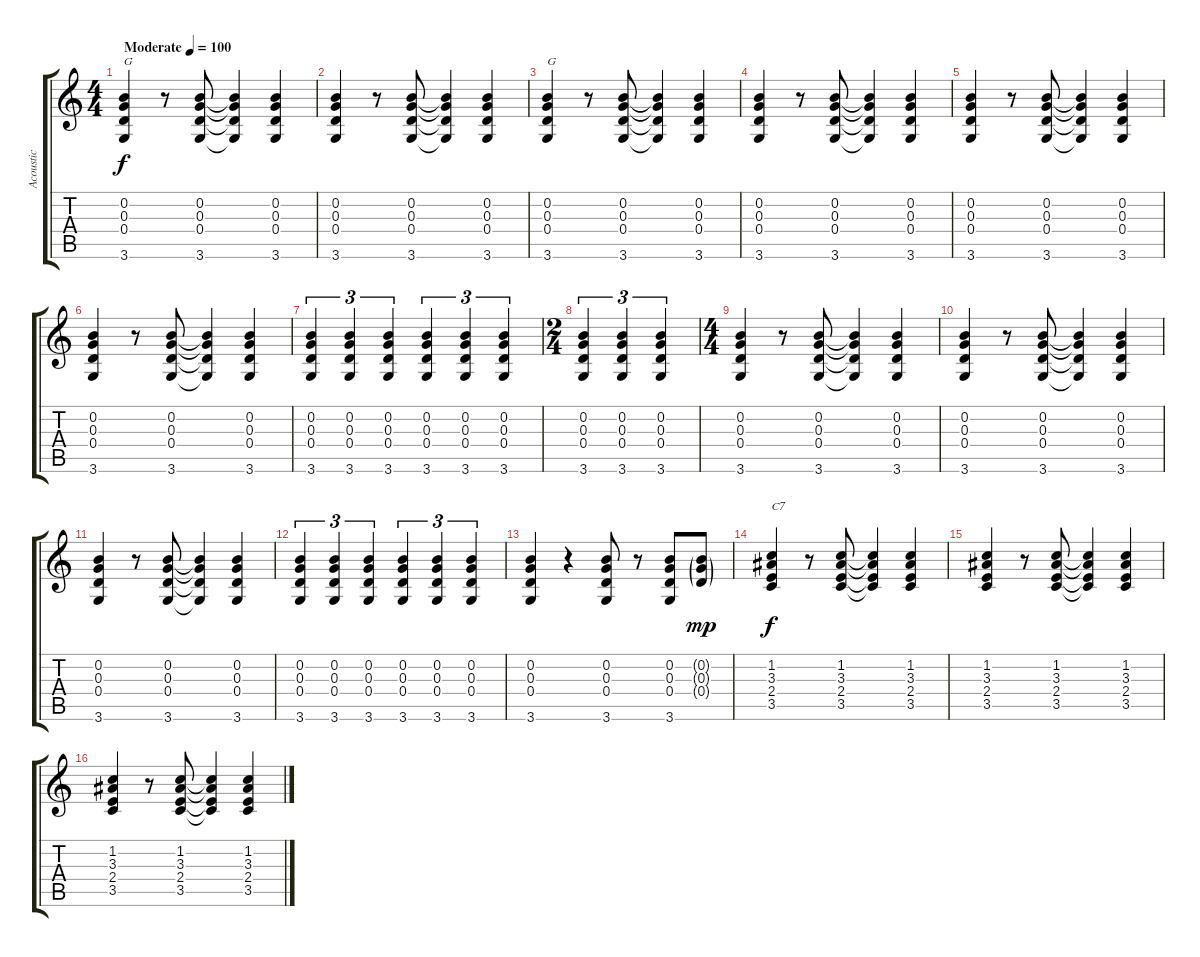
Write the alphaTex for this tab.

\track ("Acoustic" "Acoustic") {instrument acousticguitarsteel}
\staff {score tabs}
\tuning (E4 B3 G3 D3 A2 E2) {hide}
\ts (4 4)
\tempo (100 "Moderate")
\clef g2
\ks c
(0.2 0.3 0.4 3.6).4{txt "G" dy f instrument acousticguitarsteel} r.8 (0.2 0.3 0.4 3.6).8 (0.2{t} 0.3{t} 0.4{t} 3.6{t}).4 (0.2 0.3 0.4 3.6).4 |
(0.2 0.3 0.4 3.6).4 r.8 (0.2 0.3 0.4 3.6).8 (0.2{t} 0.3{t} 0.4{t} 3.6{t}).4 (0.2 0.3 0.4 3.6).4 |
(0.2 0.3 0.4 3.6).4{txt "G"} r.8 (0.2 0.3 0.4 3.6).8 (0.2{t} 0.3{t} 0.4{t} 3.6{t}).4 (0.2 0.3 0.4 3.6).4 |
(0.2 0.3 0.4 3.6).4 r.8 (0.2 0.3 0.4 3.6).8 (0.2{t} 0.3{t} 0.4{t} 3.6{t}).4 (0.2 0.3 0.4 3.6).4 |
(0.2 0.3 0.4 3.6).4 r.8 (0.2 0.3 0.4 3.6).8 (0.2{t} 0.3{t} 0.4{t} 3.6{t}).4 (0.2 0.3 0.4 3.6).4 |
(0.2 0.3 0.4 3.6).4 r.8 (0.2 0.3 0.4 3.6).8 (0.2{t} 0.3{t} 0.4{t} 3.6{t}).4 (0.2 0.3 0.4 3.6).4 |
(0.2 0.3 0.4 3.6).4{tu (3 2)} (0.2 0.3 0.4 3.6).4{tu (3 2)} (0.2 0.3 0.4 3.6).4{tu (3 2)} (0.2 0.3 0.4 3.6).4{tu (3 2)} (0.2 0.3 0.4 3.6).4{tu (3 2)} (0.2 0.3 0.4 3.6).4{tu (3 2)} |
\ts (2 4)
(0.2 0.3 0.4 3.6).4{tu (3 2)} (0.2 0.3 0.4 3.6).4{tu (3 2)} (0.2 0.3 0.4 3.6).4{tu (3 2)} |
\ts (4 4)
(0.2 0.3 0.4 3.6).4 r.8 (0.2 0.3 0.4 3.6).8 (0.2{t} 0.3{t} 0.4{t} 3.6{t}).4 (0.2 0.3 0.4 3.6).4 |
(0.2 0.3 0.4 3.6).4 r.8 (0.2 0.3 0.4 3.6).8 (0.2{t} 0.3{t} 0.4{t} 3.6{t}).4 (0.2 0.3 0.4 3.6).4 |
(0.2 0.3 0.4 3.6).4 r.8 (0.2 0.3 0.4 3.6).8 (0.2{t} 0.3{t} 0.4{t} 3.6{t}).4 (0.2 0.3 0.4 3.6).4 |
(0.2 0.3 0.4 3.6).4{tu (3 2)} (0.2 0.3 0.4 3.6).4{tu (3 2)} (0.2 0.3 0.4 3.6).4{tu (3 2)} (0.2 0.3 0.4 3.6).4{tu (3 2)} (0.2 0.3 0.4 3.6).4{tu (3 2)} (0.2 0.3 0.4 3.6).4{tu (3 2)} |
(0.2 0.3 0.4 3.6).4 r.4 (0.2 0.3 0.4 3.6).8 r.8 (0.2 0.3 0.4 3.6).8 (0.2{g} 0.3{g} 0.4{g}).8{dy mp} |
(1.2 3.3 2.4 3.5).4{txt "C7" dy f} r.8 (1.2 3.3 2.4 3.5).8 (1.2{t} 3.3{t} 2.4{t} 3.5{t}).4 (1.2 3.3 2.4 3.5).4 |
(1.2 3.3 2.4 3.5).4 r.8 (1.2 3.3 2.4 3.5).8 (1.2{t} 3.3{t} 2.4{t} 3.5{t}).4 (1.2 3.3 2.4 3.5).4 |
(1.2 3.3 2.4 3.5).4 r.8 (1.2 3.3 2.4 3.5).8 (1.2{t} 3.3{t} 2.4{t} 3.5{t}).4 (1.2 3.3 2.4 3.5).4
